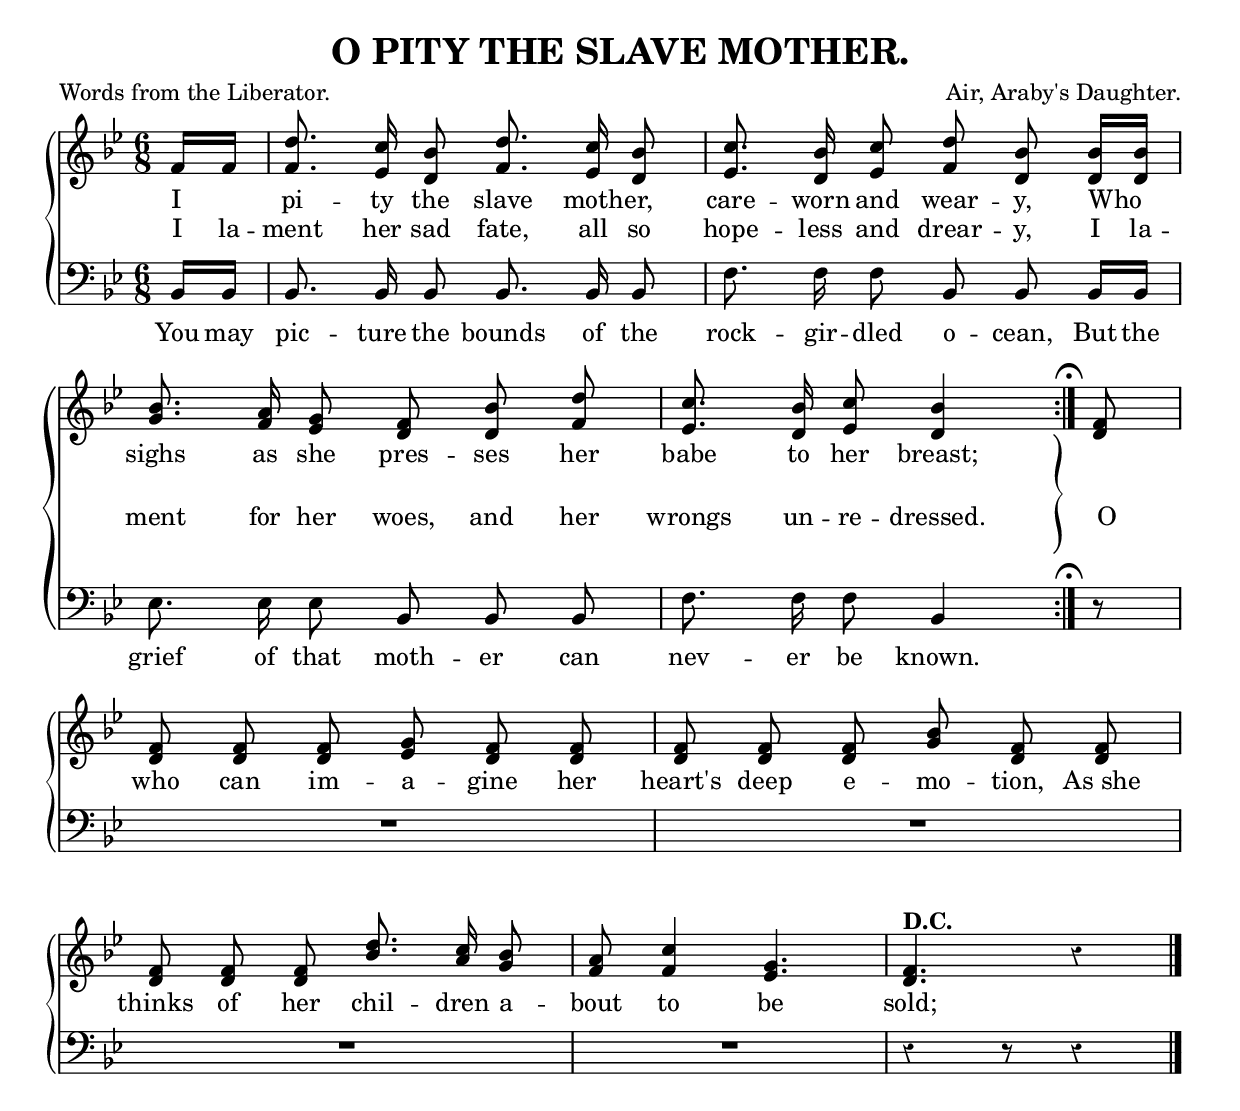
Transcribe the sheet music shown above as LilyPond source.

\version "2.10"
\include "english.ly"

\header {
  title = "O PITY THE SLAVE MOTHER."
  poet = "Words from the Liberator."
  composer = "Air, Araby's Daughter."
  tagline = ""
}

leftbrace = \markup {\override #'(font-encoding . fetaBraces) \lookup #"brace140" }

rightbrace = \markup {\rotate #180 \leftbrace }

lineOne = \lyricmode {
  I pi -- ty the slave moth -- er, care -- worn and wear -- y, Who
  sighs as she pres -- ses her babe to her breast;
}

lineTwo = \lyricmode {
  \set ignoreMelismata = ##t I la -- ment her sad fate, all so hope -- less and drear -- y, I la --
  ment for her woes, and her wrongs un -- re -- dressed.
  \once \override LyricText #'self-alignment-X = #0.6 
  \markup{ \raise #3 \rightbrace  "    O"}
  who can im -- a -- gine her heart's deep e -- mo -- tion, As_she
  thinks of her chil -- dren a -- bout to be sold;
}

lineThree = \lyricmode {
  \set ignoreMelismata = ##t You may pic -- ture the bounds of the rock -- gir -- dled o -- cean, But the	
  grief of that moth -- er can nev -- er be known.
}	

treble =  \relative c' {
  \clef treble
  \key bf \major
  \time 6/8
  \autoBeamOff
  \stemUp

  \tag #'main { \repeat volta 2 {  \partial 8 f16[ f] |
      <f d'>8. <ef c'>16 <d bf'>8 <f d'>8. <ef c'>16 <d bf'>8 |
      <ef c'>8. <d bf'>16 <ef c'>8 <f d'> <d bf'> <d bf'>16[ <d bf'>] | 

  \break
  <g bf>8. <f a>16 <ef g>8 <d f> <d bf'> <f d'> |
      <ef c'>8. <d bf'>16 <ef c'>8 <d bf'>4 \mark \markup { \fontsize #-2 \musicglyph #"scripts.ufermata" }} } 
      \tag #'toDC { <d f>8 |

  \break
   <d f>8 <d f> <d f> <ef g> <d f> <d f> |
      <d f> <d f> <d f> <g bf> <d f> <d f> |

  \break   
  <d f> <d f> <d f> <bf' d>8. <a c>16 <g bf>8 |
      <f a>8 <f c'>4 <ef g>4. | <d f>4.^\markup { \bold "D.C." } r4 \bar "|." }
}


bass =  \relative c {
  \clef bass
  \key bf \major
  \time 6/8
  \autoBeamOff

  \tag #'main { \repeat volta 2 { \partial 8 bf16[ bf] |
  bf8. bf16 bf8 bf8. bf16 bf8 |
      f'8. f16 f8 bf,8 bf8 bf16[ bf] |
  
  ef8. ef16 ef8 bf8 bf bf | 
      f'8. f16 f8 bf,4 \mark \markup { \fontsize #-2 \musicglyph #"scripts.ufermata" } } } 
      \tag #'toDC {  r8
  
  R2*3/2 | R2*3/2 |
  
  R2*3/2 | R2*3/2 | r4 r8 r4 \bar "|." }
}


\score { 
  \new ChoirStaff \with{systemStartDelimiter = #'SystemStartBrace }	
   <<
     \new Staff = "upper"  \new Voice = "treble" { \treble }
     \new Lyrics \lyricsto "treble" { \lineOne }
     \new Lyrics \lyricsto "treble" { \lineTwo }
     \new Staff = "lower"  \new Voice = "bass" { \bass }
     \new Lyrics \lyricsto "treble" { \lineThree }
   >>
   
\layout {
	indent=0
	\context { \Staff \override Rest #'style = #'classical }
	\context { \Score \remove "Bar_number_engraver" }
	\context { \Score \remove "Mark_engraver" }
        \context { \Staff \consists "Mark_engraver" }
	  }
}

\score { 
  \new ChoirStaff \with{systemStartDelimiter = #'SystemStartBrace }	
   <<
    \new Staff = "upper"  \new Voice = "treble" { \unfoldRepeats \treble \keepWithTag #'main \treble }
    \new Staff = "lower"  \new Voice = "bass" { \unfoldRepeats \bass  \keepWithTag #'main \bass }
   >>
  	  
\midi { \context { \Score tempoWholesPerMinute = #(ly:make-moment 72 4 ) }}    

}


%%Transcriber's Notes:

%% A second score block is provided to unfold the repeat and generate the midi.

%% 2nd system just after repeat sign, lower staff - corrected typo, should be eighth rest. 

